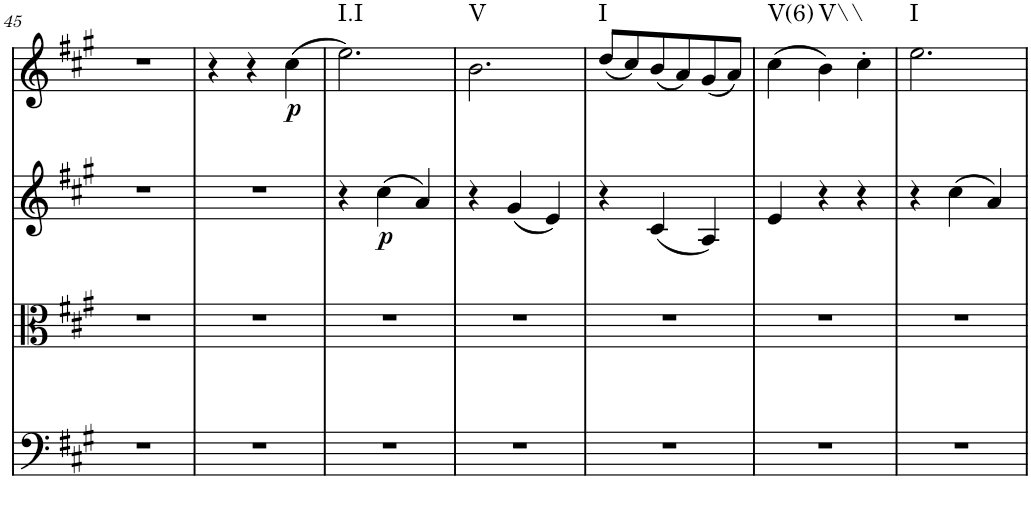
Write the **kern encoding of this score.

**kern	**kern	**kern	**dynam	**kern	**dynam	**harte
*part4	*part3	*part2	*part2	*part1	*part1	*part1
*staff4	*staff3	*staff2	*staff2	*staff1	*staff1	*
*I"Violoncello	*I"Viola	*I"Violin 2	*	*I"Violin 1	*	*
*I'Vc	*I'Vla	*I'Vln	*	*I'Vln	*	*
!!LO:PB:g=z
*clefF4	*clefC3	*clefG2	*	*clefG2	*	*
*k[f#c#g#]	*k[f#c#g#]	*k[f#c#g#]	*	*k[f#c#g#]	*	*
*M3/4	*M3/4	*M3/4	*	*M3/4	*	*
=45	=45	=45	=45	=45	=45	=45
2.r	2.r	2.r	.	2.r	.	.
=46	=46	=46	=46	=46	=46	=46
2.r	2.r	2.r	.	4r	.	.
.	.	.	.	4r	.	.
!	!	!	!	!	!LO:DY:b	!
.	.	.	.	(4cc#\	p	.
=47	=47	=47	=47	=47	=47	=47
!	!	!	!	!	!	!LO:H:kt=I.I
2.r	2.r	4r	.	2.ee\)	.	N
!	!	!	!LO:DY:b	!	!	!
.	.	(4cc#\	p	.	.	.
.	.	4a/)	.	.	.	.
=48	=48	=48	=48	=48	=48	=48
!	!	!	!	!	!	!LO:H:kt=V
2.r	2.r	4r	.	2.b\	.	N
.	.	(4g#/	.	.	.	.
.	.	4e/)	.	.	.	.
=49	=49	=49	=49	=49	=49	=49
!	!	!	!	!	!	!LO:H:kt=I
2.r	2.r	4r	.	(8dd/L	.	N
.	.	.	.	8cc#/)	.	.
.	.	(4c#/	.	(8b/	.	.
.	.	.	.	8a/)	.	.
.	.	4A/)	.	(8g#/	.	.
.	.	.	.	8a/J)	.	.
=50	=50	=50	=50	=50	=50	=50
!	!	!	!	!	!	!LO:H:kt=V(6)
2.r	2.r	4e/	.	(4cc#\	.	N
!	!	!	!	!	!	!LO:H:kt=V\\
.	.	4r	.	4b\)	.	N
.	.	4r	.	4cc#'\	.	.
=51	=51	=51	=51	=51	=51	=51
!	!	!	!	!	!	!LO:H:kt=I
2.r	2.r	4r	.	2.ee\	.	N
.	.	(4cc#\	.	.	.	.
.	.	4a/)	.	.	.	.
=	=	=	=	=	=	=
*-	*-	*-	*-	*-	*-	*-
